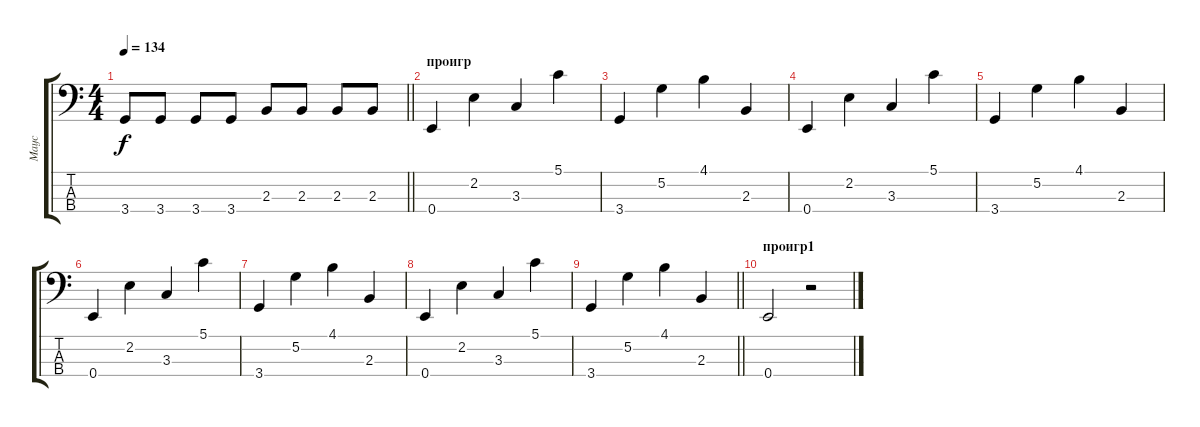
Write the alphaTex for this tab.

\track ("Маус" "Маус") {instrument electricbassfinger}
\staff {score tabs}
\tuning (G2 D2 A1 E1) {hide}
\ts (4 4)
\tempo 134
\clef f4
\barLineRight lightlight
\ks c
3.4.8{dy f} 3.4.8 3.4.8 3.4.8 2.3.8 2.3.8 2.3.8 2.3.8 |
\section ("" "проигр")
0.4.4 2.2.4 3.3.4 5.1.4 |
3.4.4 5.2.4 4.1.4 2.3.4 |
0.4.4 2.2.4 3.3.4 5.1.4 |
3.4.4 5.2.4 4.1.4 2.3.4 |
0.4.4 2.2.4 3.3.4 5.1.4 |
3.4.4 5.2.4 4.1.4 2.3.4 |
0.4.4 2.2.4 3.3.4 5.1.4 |
\barLineRight lightlight
3.4.4 5.2.4 4.1.4 2.3.4 |
\section ("" "проигр1")
0.4.2 r.2
